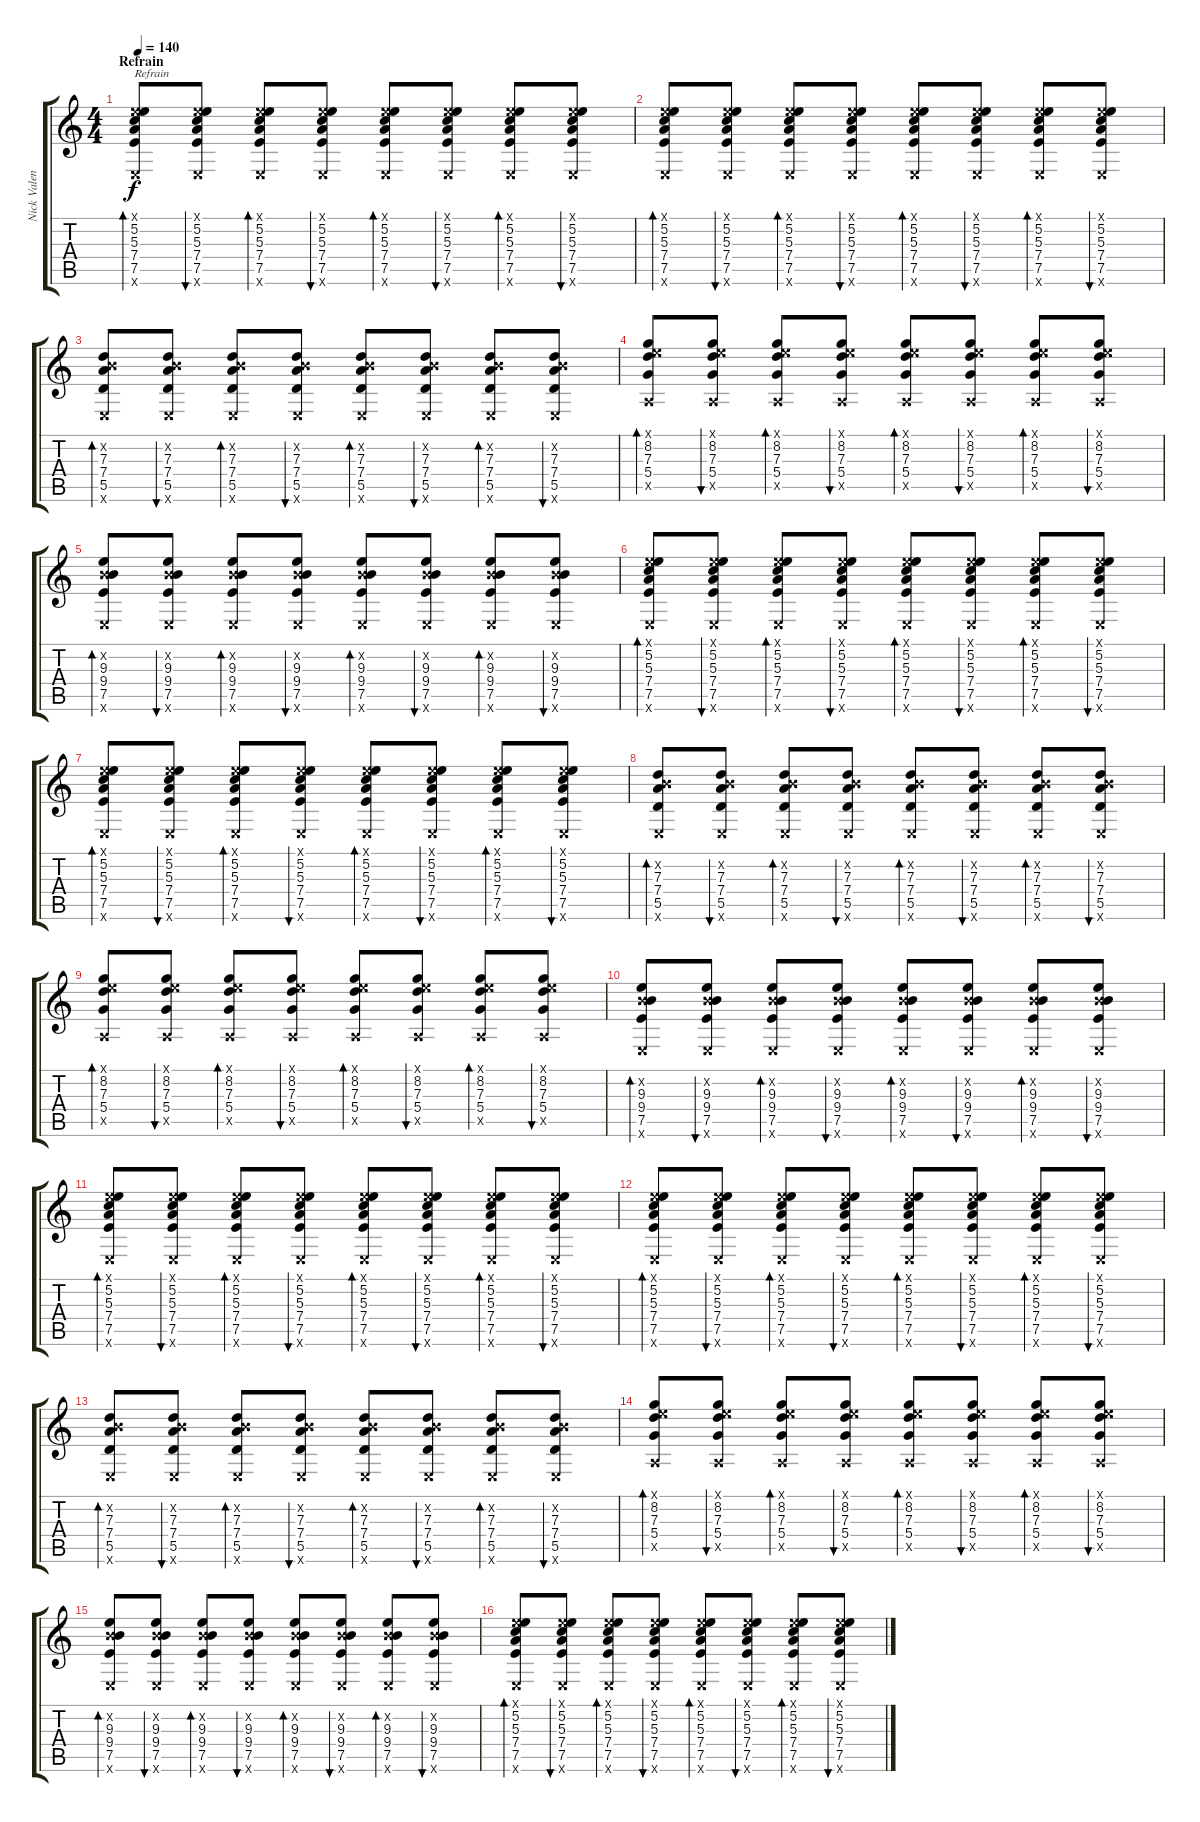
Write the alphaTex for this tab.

\track ("Nick Valensi? (left)" "Nick Valen") {instrument electricguitarjazz}
\staff {score tabs}
\tuning (E4 B3 G3 D3 A2 E2) {hide}
\ts (4 4)
\section ("" "Refrain")
\tempo 140
\clef g2
\ks c
(0.1{x} 5.2 5.3 7.4 7.5 0.6{x}).8{bd 60 txt "Refrain" dy f} (0.1{x} 5.2 5.3 7.4 7.5 0.6{x}).8{bu 60} (0.1{x} 5.2 5.3 7.4 7.5 0.6{x}).8{bd 60} (0.1{x} 5.2 5.3 7.4 7.5 0.6{x}).8{bu 60} (0.1{x} 5.2 5.3 7.4 7.5 0.6{x}).8{bd 60} (0.1{x} 5.2 5.3 7.4 7.5 0.6{x}).8{bu 60} (0.1{x} 5.2 5.3 7.4 7.5 0.6{x}).8{bd 60} (0.1{x} 5.2 5.3 7.4 7.5 0.6{x}).8{bu 60} |
(0.1{x} 5.2 5.3 7.4 7.5 0.6{x}).8{bd 60} (0.1{x} 5.2 5.3 7.4 7.5 0.6{x}).8{bu 60} (0.1{x} 5.2 5.3 7.4 7.5 0.6{x}).8{bd 60} (0.1{x} 5.2 5.3 7.4 7.5 0.6{x}).8{bu 60} (0.1{x} 5.2 5.3 7.4 7.5 0.6{x}).8{bd 60} (0.1{x} 5.2 5.3 7.4 7.5 0.6{x}).8{bu 60} (0.1{x} 5.2 5.3 7.4 7.5 0.6{x}).8{bd 60} (0.1{x} 5.2 5.3 7.4 7.5 0.6{x}).8{bu 60} |
(0.2{x} 7.3 7.4 5.5 0.6{x}).8{bd 60} (0.2{x} 7.3 7.4 5.5 0.6{x}).8{bu 60} (0.2{x} 7.3 7.4 5.5 0.6{x}).8{bd 60} (0.2{x} 7.3 7.4 5.5 0.6{x}).8{bu 60} (0.2{x} 7.3 7.4 5.5 0.6{x}).8{bd 60} (0.2{x} 7.3 7.4 5.5 0.6{x}).8{bu 60} (0.2{x} 7.3 7.4 5.5 0.6{x}).8{bd 60} (0.2{x} 7.3 7.4 5.5 0.6{x}).8{bu 60} |
(0.1{x} 8.2 7.3 5.4 0.5{x}).8{bd 60} (0.1{x} 8.2 7.3 5.4 0.5{x}).8{bu 60} (0.1{x} 8.2 7.3 5.4 0.5{x}).8{bd 60} (0.1{x} 8.2 7.3 5.4 0.5{x}).8{bu 60} (0.1{x} 8.2 7.3 5.4 0.5{x}).8{bd 60} (0.1{x} 8.2 7.3 5.4 0.5{x}).8{bu 60} (0.1{x} 8.2 7.3 5.4 0.5{x}).8{bd 60} (0.1{x} 8.2 7.3 5.4 0.5{x}).8{bu 60} |
(0.2{x} 9.3 9.4 7.5 0.6{x}).8{bd 60} (0.2{x} 9.3 9.4 7.5 0.6{x}).8{bu 60} (0.2{x} 9.3 9.4 7.5 0.6{x}).8{bd 60} (0.2{x} 9.3 9.4 7.5 0.6{x}).8{bu 60} (0.2{x} 9.3 9.4 7.5 0.6{x}).8{bd 60} (0.2{x} 9.3 9.4 7.5 0.6{x}).8{bu 60} (0.2{x} 9.3 9.4 7.5 0.6{x}).8{bd 60} (0.2{x} 9.3 9.4 7.5 0.6{x}).8{bu 60} |
(0.1{x} 5.2 5.3 7.4 7.5 0.6{x}).8{bd 60} (0.1{x} 5.2 5.3 7.4 7.5 0.6{x}).8{bu 60} (0.1{x} 5.2 5.3 7.4 7.5 0.6{x}).8{bd 60} (0.1{x} 5.2 5.3 7.4 7.5 0.6{x}).8{bu 60} (0.1{x} 5.2 5.3 7.4 7.5 0.6{x}).8{bd 60} (0.1{x} 5.2 5.3 7.4 7.5 0.6{x}).8{bu 60} (0.1{x} 5.2 5.3 7.4 7.5 0.6{x}).8{bd 60} (0.1{x} 5.2 5.3 7.4 7.5 0.6{x}).8{bu 60} |
(0.1{x} 5.2 5.3 7.4 7.5 0.6{x}).8{bd 60} (0.1{x} 5.2 5.3 7.4 7.5 0.6{x}).8{bu 60} (0.1{x} 5.2 5.3 7.4 7.5 0.6{x}).8{bd 60} (0.1{x} 5.2 5.3 7.4 7.5 0.6{x}).8{bu 60} (0.1{x} 5.2 5.3 7.4 7.5 0.6{x}).8{bd 60} (0.1{x} 5.2 5.3 7.4 7.5 0.6{x}).8{bu 60} (0.1{x} 5.2 5.3 7.4 7.5 0.6{x}).8{bd 60} (0.1{x} 5.2 5.3 7.4 7.5 0.6{x}).8{bu 60} |
(0.2{x} 7.3 7.4 5.5 0.6{x}).8{bd 60} (0.2{x} 7.3 7.4 5.5 0.6{x}).8{bu 60} (0.2{x} 7.3 7.4 5.5 0.6{x}).8{bd 60} (0.2{x} 7.3 7.4 5.5 0.6{x}).8{bu 60} (0.2{x} 7.3 7.4 5.5 0.6{x}).8{bd 60} (0.2{x} 7.3 7.4 5.5 0.6{x}).8{bu 60} (0.2{x} 7.3 7.4 5.5 0.6{x}).8{bd 60} (0.2{x} 7.3 7.4 5.5 0.6{x}).8{bu 60} |
(0.1{x} 8.2 7.3 5.4 0.5{x}).8{bd 60} (0.1{x} 8.2 7.3 5.4 0.5{x}).8{bu 60} (0.1{x} 8.2 7.3 5.4 0.5{x}).8{bd 60} (0.1{x} 8.2 7.3 5.4 0.5{x}).8{bu 60} (0.1{x} 8.2 7.3 5.4 0.5{x}).8{bd 60} (0.1{x} 8.2 7.3 5.4 0.5{x}).8{bu 60} (0.1{x} 8.2 7.3 5.4 0.5{x}).8{bd 60} (0.1{x} 8.2 7.3 5.4 0.5{x}).8{bu 60} |
(0.2{x} 9.3 9.4 7.5 0.6{x}).8{bd 60} (0.2{x} 9.3 9.4 7.5 0.6{x}).8{bu 60} (0.2{x} 9.3 9.4 7.5 0.6{x}).8{bd 60} (0.2{x} 9.3 9.4 7.5 0.6{x}).8{bu 60} (0.2{x} 9.3 9.4 7.5 0.6{x}).8{bd 60} (0.2{x} 9.3 9.4 7.5 0.6{x}).8{bu 60} (0.2{x} 9.3 9.4 7.5 0.6{x}).8{bd 60} (0.2{x} 9.3 9.4 7.5 0.6{x}).8{bu 60} |
(0.1{x} 5.2 5.3 7.4 7.5 0.6{x}).8{bd 60} (0.1{x} 5.2 5.3 7.4 7.5 0.6{x}).8{bu 60} (0.1{x} 5.2 5.3 7.4 7.5 0.6{x}).8{bd 60} (0.1{x} 5.2 5.3 7.4 7.5 0.6{x}).8{bu 60} (0.1{x} 5.2 5.3 7.4 7.5 0.6{x}).8{bd 60} (0.1{x} 5.2 5.3 7.4 7.5 0.6{x}).8{bu 60} (0.1{x} 5.2 5.3 7.4 7.5 0.6{x}).8{bd 60} (0.1{x} 5.2 5.3 7.4 7.5 0.6{x}).8{bu 60} |
(0.1{x} 5.2 5.3 7.4 7.5 0.6{x}).8{bd 60} (0.1{x} 5.2 5.3 7.4 7.5 0.6{x}).8{bu 60} (0.1{x} 5.2 5.3 7.4 7.5 0.6{x}).8{bd 60} (0.1{x} 5.2 5.3 7.4 7.5 0.6{x}).8{bu 60} (0.1{x} 5.2 5.3 7.4 7.5 0.6{x}).8{bd 60} (0.1{x} 5.2 5.3 7.4 7.5 0.6{x}).8{bu 60} (0.1{x} 5.2 5.3 7.4 7.5 0.6{x}).8{bd 60} (0.1{x} 5.2 5.3 7.4 7.5 0.6{x}).8{bu 60} |
(0.2{x} 7.3 7.4 5.5 0.6{x}).8{bd 60} (0.2{x} 7.3 7.4 5.5 0.6{x}).8{bu 60} (0.2{x} 7.3 7.4 5.5 0.6{x}).8{bd 60} (0.2{x} 7.3 7.4 5.5 0.6{x}).8{bu 60} (0.2{x} 7.3 7.4 5.5 0.6{x}).8{bd 60} (0.2{x} 7.3 7.4 5.5 0.6{x}).8{bu 60} (0.2{x} 7.3 7.4 5.5 0.6{x}).8{bd 60} (0.2{x} 7.3 7.4 5.5 0.6{x}).8{bu 60} |
(0.1{x} 8.2 7.3 5.4 0.5{x}).8{bd 60} (0.1{x} 8.2 7.3 5.4 0.5{x}).8{bu 60} (0.1{x} 8.2 7.3 5.4 0.5{x}).8{bd 60} (0.1{x} 8.2 7.3 5.4 0.5{x}).8{bu 60} (0.1{x} 8.2 7.3 5.4 0.5{x}).8{bd 60} (0.1{x} 8.2 7.3 5.4 0.5{x}).8{bu 60} (0.1{x} 8.2 7.3 5.4 0.5{x}).8{bd 60} (0.1{x} 8.2 7.3 5.4 0.5{x}).8{bu 60} |
(0.2{x} 9.3 9.4 7.5 0.6{x}).8{bd 60} (0.2{x} 9.3 9.4 7.5 0.6{x}).8{bu 60} (0.2{x} 9.3 9.4 7.5 0.6{x}).8{bd 60} (0.2{x} 9.3 9.4 7.5 0.6{x}).8{bu 60} (0.2{x} 9.3 9.4 7.5 0.6{x}).8{bd 60} (0.2{x} 9.3 9.4 7.5 0.6{x}).8{bu 60} (0.2{x} 9.3 9.4 7.5 0.6{x}).8{bd 60} (0.2{x} 9.3 9.4 7.5 0.6{x}).8{bu 60} |
(0.1{x} 5.2 5.3 7.4 7.5 0.6{x}).8{bd 60} (0.1{x} 5.2 5.3 7.4 7.5 0.6{x}).8{bu 60} (0.1{x} 5.2 5.3 7.4 7.5 0.6{x}).8{bd 60} (0.1{x} 5.2 5.3 7.4 7.5 0.6{x}).8{bu 60} (0.1{x} 5.2 5.3 7.4 7.5 0.6{x}).8{bd 60} (0.1{x} 5.2 5.3 7.4 7.5 0.6{x}).8{bu 60} (0.1{x} 5.2 5.3 7.4 7.5 0.6{x}).8{bd 60} (0.1{x} 5.2 5.3 7.4 7.5 0.6{x}).8{bu 60}
